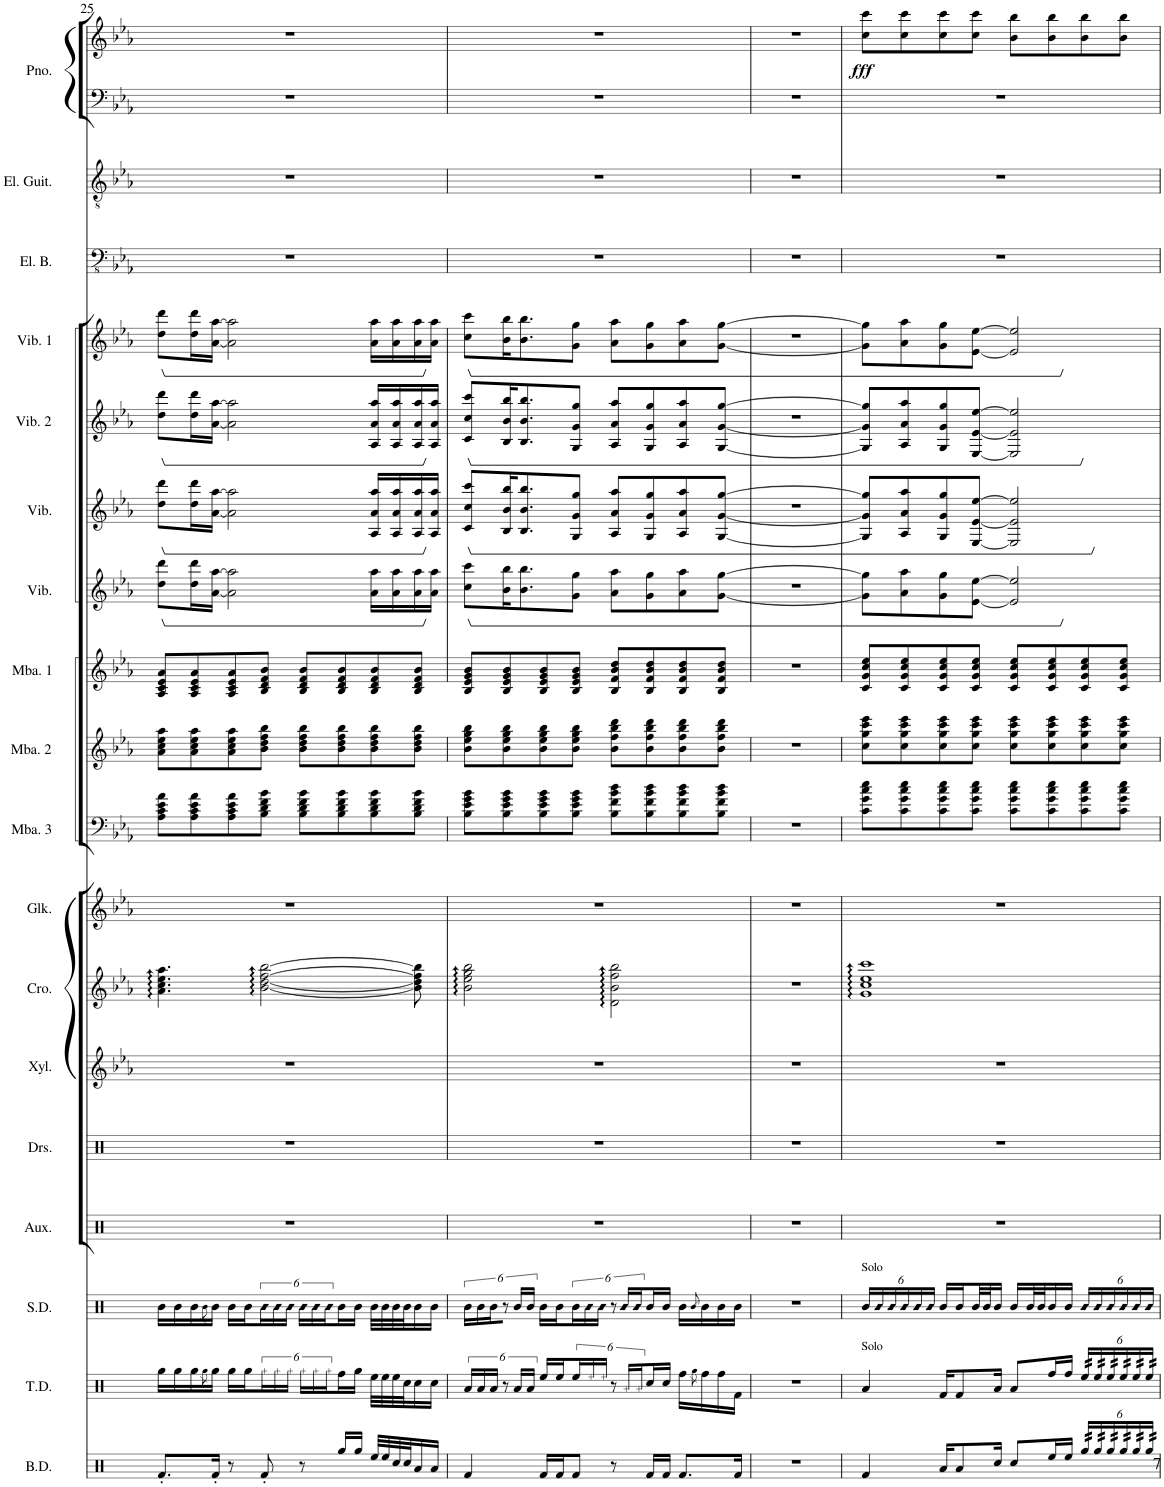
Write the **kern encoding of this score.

**kern	**kern	**kern	**kern	**kern	**kern	**kern	**kern	**kern	**kern	**kern	**kern	**kern	**kern	**kern	**kern	**kern	**kern	**kern	**dynam
*part18	*part17	*part16	*part15	*part14	*part13	*part12	*part11	*part10	*part9	*part8	*part7	*part6	*part5	*part4	*part3	*part2	*part1	*part1	*part1
*staff19	*staff18	*staff17	*staff16	*staff15	*staff14	*staff13	*staff12	*staff11	*staff10	*staff9	*staff8	*staff7	*staff6	*staff5	*staff4	*staff3	*staff2	*staff1	*staff1/2
*I"Bass Drums	*I"Tenor Drums	*I"Snare Drum	*I"Aux. Perc.	*I"Drumset	*I"Xylophone	*I"Crotales	*I"Glockenspiel	*I"Marimba 3	*I"Marimba 2	*I"Marimba 1	*I"Vibraphone 4	*I"Vibraphone 3	*I"Vibraphone 2	*I"Vibraphone 1	*I"Electric Bass	*I"Electric Guitar	*I"Piano	*	*
*I'B.D.	*I'T.D.	*I'S.D.	*I'Aux.	*I'Drs.	*I'Xyl.	*I'Cro.	*I'Glk.	*I'Mba. 3	*I'Mba. 2	*I'Mba. 1	*I'Vib.	*I'Vib.	*I'Vib. 2	*I'Vib. 1	*I'El. B.	*I'El. Guit.	*I'Pno.	*	*
!!LO:PB:g=z
*clefX	*clefX	*clefX	*clefX	*clefX	*clefG2	*clefG2	*clefG2	*clefF4	*clefG2	*clefG2	*clefG2	*clefG2	*clefG2	*clefG2	*clefFv4	*clefGv2	*clefF4	*clefG2	*
*	*	*	*	*	*Trd-7c-12	*Trd-14c-24	*Trd-14c-24	*	*	*	*	*	*	*	*	*	*	*	*
*k[]	*k[]	*k[]	*k[]	*k[]	*k[b-e-a-]	*k[b-e-a-]	*k[b-e-a-]	*k[b-e-a-]	*k[b-e-a-]	*k[b-e-a-]	*k[b-e-a-]	*k[b-e-a-]	*k[b-e-a-]	*k[b-e-a-]	*k[b-e-a-]	*k[b-e-a-]	*k[b-e-a-]	*k[b-e-a-]	*
*M4/4	*M4/4	*M4/4	*M4/4	*M4/4	*M4/4	*M4/4	*M4/4	*M4/4	*M4/4	*M4/4	*M4/4	*M4/4	*M4/4	*M4/4	*M4/4	*M4/4	*M4/4	*M4/4	*
=25	=25	=25	=25	=25	=25	=25	=25	=25	=25	=25	=25	=25	=25	=25	=25	=25	=25	=25	=25
8.Rf'/L	16Rgg\LL	16R\LL	1r	1r	1r	4.a-\ 4.cc\ 4.ee-\ 4.aa-\	1r	8A-\ 8c\ 8e-\ 8a-\L	8a-\ 8cc\ 8ee-\ 8aa-\L	8A-/ 8c/ 8e-/ 8a-/L	8dd\ 8ddd\L	8dd\ 8ddd\L	8dd\ 8ddd\L	8dd\ 8ddd\L	1r	1r	1r	1r	.
.	16Rgg\	16R\	.	.	.	.	.	.	.	.	.	.	.	.	.	.	.	.	.
.	16Rgg\	16R\	.	.	.	.	.	8A-\ 8c\ 8e-\ 8a-\	8a-\ 8cc\ 8ee-\ 8aa-\	8A-/ 8c/ 8e-/ 8a-/	16dd\ 16ddd\L	16dd\ 16ddd\L	16dd\ 16ddd\L	16dd\ 16ddd\L	.	.	.	.	.
.	8qRgg\	8qR\	.	.	.	.	.	.	.	.	.	.	.	.	.	.	.	.	.
16Rf'/Jk	16Rgg\JJ	16R\JJ	.	.	.	.	.	.	.	.	[16a-\ [16aa-\JJ	[16a-\ [16aa-\JJ	[16a-\ [16aa-\JJ	[16a-\ [16aa-\JJ	.	.	.	.	.
8r	16Rgg\LL	16R\LL	.	.	.	.	.	8A-\ 8c\ 8e-\ 8a-\	8a-\ 8cc\ 8ee-\ 8aa-\	8A-/ 8c/ 8e-/ 8a-/	2a-\] 2aa-\]	2a-\] 2aa-\]	2a-\] 2aa-\]	2a-\] 2aa-\]	.	.	.	.	.
.	16Rgg\	16R\	.	.	.	.	.	.	.	.	.	.	.	.	.	.	.	.	.
!	!LO:N:head=plus	!LO:N:head=diamond	!	!	!	!	!	!	!	!	!	!	!	!	!	!	!	!	!
8Rf'/	24Rgg\	24R\	.	.	.	[2b-\ [2dd\ [2ff\ [2bb-\	.	8B-\ 8d\ 8f\ 8b-\J	8b-\ 8dd\ 8ff\ 8bb-\J	8B-/ 8d/ 8f/ 8b-/J	.	.	.	.	.	.	.	.	.
!	!LO:N:head=plus	!LO:N:head=diamond	!	!	!	!	!	!	!	!	!	!	!	!	!	!	!	!	!
.	24Rgg\	24R\	.	.	.	.	.	.	.	.	.	.	.	.	.	.	.	.	.
!	!LO:N:head=plus	!LO:N:head=diamond	!	!	!	!	!	!	!	!	!	!	!	!	!	!	!	!	!
.	24Rgg\JJ	24R\JJ	.	.	.	.	.	.	.	.	.	.	.	.	.	.	.	.	.
!	!LO:N:head=plus	!LO:N:head=diamond	!	!	!	!	!	!	!	!	!	!	!	!	!	!	!	!	!
8r	24Rgg\LL	24R\LL	.	.	.	.	.	8B-\ 8d\ 8f\ 8b-\L	8b-\ 8dd\ 8ff\ 8bb-\L	8B-/ 8d/ 8f/ 8b-/L	.	.	.	.	.	.	.	.	.
!	!LO:N:head=plus	!LO:N:head=diamond	!	!	!	!	!	!	!	!	!	!	!	!	!	!	!	!	!
.	24Rgg\	24R\	.	.	.	.	.	.	.	.	.	.	.	.	.	.	.	.	.
!	!LO:N:head=plus	!LO:N:head=diamond	!	!	!	!	!	!	!	!	!	!	!	!	!	!	!	!	!
.	24Rgg\	24R\	.	.	.	.	.	.	.	.	.	.	.	.	.	.	.	.	.
16Rgg/LL	16Rff\	16R\	.	.	.	.	.	8B-\ 8d\ 8f\ 8b-\	8b-\ 8dd\ 8ff\ 8bb-\	8B-/ 8d/ 8f/ 8b-/	.	.	.	.	.	.	.	.	.
16Rgg/JJ	16Rgg\JJ	16R\JJ	.	.	.	.	.	.	.	.	.	.	.	.	.	.	.	.	.
32Ree/LLL	32Ree\LLL	32R\LLL	.	.	.	.	.	8B-\ 8d\ 8f\ 8b-\	8b-\ 8dd\ 8ff\ 8bb-\	8B-/ 8d/ 8f/ 8b-/	16a-\ 16aa-\LL	16A-/ 16a-/ 16aa-/LL	16A-/ 16a-/ 16aa-/LL	16a-\ 16aa-\LL	.	.	.	.	.
32Ree/	32Ree\	32R\	.	.	.	.	.	.	.	.	.	.	.	.	.	.	.	.	.
32Rcc/	32Ree\	32R\	.	.	.	.	.	.	.	.	16a-\ 16aa-\	16A-/ 16a-/ 16aa-/	16A-/ 16a-/ 16aa-/	16a-\ 16aa-\	.	.	.	.	.
32Rcc/J	32Rcc\J	32R\J	.	.	.	.	.	.	.	.	.	.	.	.	.	.	.	.	.
16Ra/	16Rcc\	16R\	.	.	.	8b-\] 8dd\] 8ff\] 8bb-\]	.	8B-\ 8d\ 8f\ 8b-\J	8b-\ 8dd\ 8ff\ 8bb-\J	8B-/ 8d/ 8f/ 8b-/J	16a-\ 16aa-\	16A-/ 16a-/ 16aa-/	16A-/ 16a-/ 16aa-/	16a-\ 16aa-\	.	.	.	.	.
16Ra/JJ	16Rcc\JJ	16R\JJ	.	.	.	.	.	.	.	.	16a-\ 16aa-\JJ	16A-/ 16a-/ 16aa-/JJ	16A-/ 16a-/ 16aa-/JJ	16a-\ 16aa-\JJ	.	.	.	.	.
=26	=26	=26	=26	=26	=26	=26	=26	=26	=26	=26	=26	=26	=26	=26	=26	=26	=26	=26	=26
4Rf/	24Ra/LL	24R\LL	1r	1r	1r	2b-\ 2ee-\ 2gg\ 2bb-\	1r	8B-\ 8e-\ 8g\ 8b-\L	8b-\ 8ee-\ 8gg\ 8bb-\L	8B-/ 8e-/ 8g/ 8b-/L	8cc\ 8ccc\L	8c/ 8cc/ 8ccc/L	8c/ 8cc/ 8ccc/L	8cc\ 8ccc\L	1r	1r	1r	1r	.
.	24Ra/	24R\	.	.	.	.	.	.	.	.	.	.	.	.	.	.	.	.	.
.	24Ra/JJ	24R\J	.	.	.	.	.	.	.	.	.	.	.	.	.	.	.	.	.
.	8r	8r	.	.	.	.	.	8B-\ 8e-\ 8g\ 8b-\	8b-\ 8ee-\ 8gg\ 8bb-\	8B-/ 8e-/ 8g/ 8b-/	16b-\ 16bb-\K	16B-/ 16b-/ 16bb-/K	16B-/ 16b-/ 16bb-/K	16b-\ 16bb-\K	.	.	.	.	.
.	.	.	.	.	.	.	.	.	.	.	8.b-\ 8.bb-\	8.B-/ 8.b-/ 8.bb-/	8.B-/ 8.b-/ 8.bb-/	8.b-\ 8.bb-\	.	.	.	.	.
16Rf/LL	24Ra/LL	24R/LL	.	.	.	.	.	8B-\ 8e-\ 8g\ 8b-\	8b-\ 8ee-\ 8gg\ 8bb-\	8B-/ 8e-/ 8g/ 8b-/	.	.	.	.	.	.	.	.	.
.	24Ra/JJ	24R/JJ	.	.	.	.	.	.	.	.	.	.	.	.	.	.	.	.	.
16Rf/J	.	.	.	.	.	.	.	.	.	.	.	.	.	.	.	.	.	.	.
.	16Ree/LL	16R\LL	.	.	.	.	.	.	.	.	.	.	.	.	.	.	.	.	.
8Rf/J	.	.	.	.	.	.	.	8B-\ 8e-\ 8g\ 8b-\J	8b-\ 8ee-\ 8gg\ 8bb-\J	8B-/ 8e-/ 8g/ 8b-/J	8g\ 8gg\J	8G/ 8g/ 8gg/J	8G/ 8g/ 8gg/J	8g\ 8gg\J	.	.	.	.	.
.	16Ree/	16R\	.	.	.	.	.	.	.	.	.	.	.	.	.	.	.	.	.
.	24Ree/	24R\	.	.	.	.	.	.	.	.	.	.	.	.	.	.	.	.	.
!	!LO:N:head=plus	!LO:N:head=diamond	!	!	!	!	!	!	!	!	!	!	!	!	!	!	!	!	!
8r	24Ree/	24R\	.	.	.	2d\ 2b-\ 2ff\ 2bb-\	.	8B-\ 8f\ 8b-\ 8dd\L	8b-\ 8ff\ 8bb-\ 8ddd\L	8B-/ 8f/ 8b-/ 8dd/L	8a-\ 8aa-\L	8A-/ 8a-/ 8aa-/L	8A-/ 8a-/ 8aa-/L	8a-\ 8aa-\L	.	.	.	.	.
!	!LO:N:head=plus	!LO:N:head=diamond	!	!	!	!	!	!	!	!	!	!	!	!	!	!	!	!	!
.	24Ree/JJ	24R\JJ	.	.	.	.	.	.	.	.	.	.	.	.	.	.	.	.	.
.	8r	8r	.	.	.	.	.	.	.	.	.	.	.	.	.	.	.	.	.
16Rf/LL	.	.	.	.	.	.	.	8B-\ 8f\ 8b-\ 8dd\	8b-\ 8ff\ 8bb-\ 8ddd\	8B-/ 8f/ 8b-/ 8dd/	8g\ 8gg\	8G/ 8g/ 8gg/	8G/ 8g/ 8gg/	8g\ 8gg\	.	.	.	.	.
16Rf/JJ	.	.	.	.	.	.	.	.	.	.	.	.	.	.	.	.	.	.	.
!	!LO:N:head=plus	!LO:N:head=diamond	!	!	!	!	!	!	!	!	!	!	!	!	!	!	!	!	!
.	24Ra/LL	24R/LL	.	.	.	.	.	.	.	.	.	.	.	.	.	.	.	.	.
!	!LO:N:head=plus	!LO:N:head=diamond	!	!	!	!	!	!	!	!	!	!	!	!	!	!	!	!	!
8.Rf/L	24Ra/	24R/	.	.	.	.	.	8B-\ 8f\ 8b-\ 8dd\	8b-\ 8ff\ 8bb-\ 8ddd\	8B-/ 8f/ 8b-/ 8dd/	8a-\ 8aa-\	8A-/ 8a-/ 8aa-/	8A-/ 8a-/ 8aa-/	8a-\ 8aa-\	.	.	.	.	.
.	16Rcc/	16R/	.	.	.	.	.	.	.	.	.	.	.	.	.	.	.	.	.
.	16Rcc/JJ	16R/JJ	.	.	.	.	.	.	.	.	.	.	.	.	.	.	.	.	.
.	.	.	.	.	.	.	.	8B-\ 8f\ 8b-\ 8dd\J	8b-\ 8ff\ 8bb-\ 8ddd\J	8B-/ 8f/ 8b-/ 8dd/J	[8g\ [8gg\J	[8G/ [8g/ [8gg/J	[8G/ [8g/ [8gg/J	[8g\ [8gg\J	.	.	.	.	.
.	16Rff\LL	16R\LL	.	.	.	.	.	.	.	.	.	.	.	.	.	.	.	.	.
16Rf/Jk	.	.	.	.	.	.	.	.	.	.	.	.	.	.	.	.	.	.	.
.	8qRgg\	8qR/	.	.	.	.	.	.	.	.	.	.	.	.	.	.	.	.	.
.	16Rff\	16R\	.	.	.	.	.	.	.	.	.	.	.	.	.	.	.	.	.
6ryy	.	.	6ryy	6ryy	6ryy	6ryy	6ryy	6ryy	6ryy	6ryy	6ryy	6ryy	6ryy	6ryy	6ryy	6ryy	6ryy	6ryy	.
.	16Rff\	16R\	.	.	.	.	.	.	.	.	.	.	.	.	.	.	.	.	.
.	16Rf\JJ	16R\JJ	.	.	.	.	.	.	.	.	.	.	.	.	.	.	.	.	.
=27	=27	=27	=27	=27	=27	=27	=27	=27	=27	=27	=27	=27	=27	=27	=27	=27	=27	=27	=27
1r	1r	1r	1r	1r	1r	1r	1r	1r	1r	1r	1r	1r	1r	1r	1r	1r	1r	1r	.
=28	=28	=28	=28	=28	=28	=28	=28	=28	=28	=28	=28	=28	=28	=28	=28	=28	=28	=28	=28
*	*	*Xbrackettup	*	*	*	*	*	*	*	*	*	*	*	*	*	*	*	*	*
!	!	!LO:TX:a:t=Solo	!	!	!	!	!	!	!	!	!	!	!	!	!	!	!	!	!
!	!LO:TX:a:t=Solo	!	!	!	!	!	!	!	!	!	!	!	!	!	!	!	!	!	!
!	!	!	!	!	!	!	!	!	!	!	!	!	!	!	!	!	!	!	!LO:DY:b
4Rf/	4Ra/	24R/LL	1r	1r	1r	1g 1cc 1ee- 1ccc	1r	8c\ 8g\ 8cc\ 8ee-\L	8cc\ 8gg\ 8ccc\ 8eee-\L	8c/ 8g/ 8cc/ 8ee-/L	8g\] 8gg\]L	8G/] 8g/] 8gg/]L	8G/] 8g/] 8gg/]L	8g\] 8gg\]L	1r	1r	1r	8cc\ 8ccc\L	fff
!	!	!LO:N:head=diamond	!	!	!	!	!	!	!	!	!	!	!	!	!	!	!	!	!
.	.	24R/	.	.	.	.	.	.	.	.	.	.	.	.	.	.	.	.	.
!	!	!LO:N:head=diamond	!	!	!	!	!	!	!	!	!	!	!	!	!	!	!	!	!
.	.	24R/	.	.	.	.	.	.	.	.	.	.	.	.	.	.	.	.	.
!	!	!LO:N:head=diamond	!	!	!	!	!	!	!	!	!	!	!	!	!	!	!	!	!
.	.	24R/	.	.	.	.	.	8c\ 8g\ 8cc\ 8ee-\	8cc\ 8gg\ 8ccc\ 8eee-\	8c/ 8g/ 8cc/ 8ee-/	8a-\ 8aa-\	8A-/ 8a-/ 8aa-/	8A-/ 8a-/ 8aa-/	8a-\ 8aa-\	.	.	.	8cc\ 8ccc\	.
!	!	!LO:N:head=diamond	!	!	!	!	!	!	!	!	!	!	!	!	!	!	!	!	!
.	.	24R/	.	.	.	.	.	.	.	.	.	.	.	.	.	.	.	.	.
!	!	!LO:N:head=diamond	!	!	!	!	!	!	!	!	!	!	!	!	!	!	!	!	!
.	.	24R/JJ	.	.	.	.	.	.	.	.	.	.	.	.	.	.	.	.	.
16Ra/KL	16Rf/KL	16R/LL	.	.	.	.	.	8c\ 8g\ 8cc\ 8ee-\	8cc\ 8gg\ 8ccc\ 8eee-\	8c/ 8g/ 8cc/ 8ee-/	8g\ 8gg\	8G/ 8g/ 8gg/	8G/ 8g/ 8gg/	8g\ 8gg\	.	.	.	8cc\ 8ccc\	.
8Ra/	8Rf/	16R/	.	.	.	.	.	.	.	.	.	.	.	.	.	.	.	.	.
.	.	32R/L	.	.	.	.	.	8c\ 8g\ 8cc\ 8ee-\J	8cc\ 8gg\ 8ccc\ 8eee-\J	8c/ 8g/ 8cc/ 8ee-/J	[8e-\ [8ee-\J	[8E-/ [8e-/ [8ee-/J	[8E-/ [8e-/ [8ee-/J	[8e-\ [8ee-\J	.	.	.	8cc\ 8ccc\J	.
.	.	32R/J	.	.	.	.	.	.	.	.	.	.	.	.	.	.	.	.	.
16Rcc/Jk	16Ra/Jk	16R/JJ	.	.	.	.	.	.	.	.	.	.	.	.	.	.	.	.	.
8Rcc/L	8Ra/L	16R/LL	.	.	.	.	.	8c\ 8g\ 8cc\ 8ee-\L	8cc\ 8gg\ 8ccc\ 8eee-\L	8c/ 8g/ 8cc/ 8ee-/L	2e-/] 2ee-/]	2E-/] 2e-/] 2ee-/]	2E-/] 2e-/] 2ee-/]	2e-/] 2ee-/]	.	.	.	8b-\ 8bb-\L	.
.	.	32R/L	.	.	.	.	.	.	.	.	.	.	.	.	.	.	.	.	.
.	.	32R/J	.	.	.	.	.	.	.	.	.	.	.	.	.	.	.	.	.
16Ree/L	16Rff/L	16R/	.	.	.	.	.	8c\ 8g\ 8cc\ 8ee-\	8cc\ 8gg\ 8ccc\ 8eee-\	8c/ 8g/ 8cc/ 8ee-/	.	.	.	.	.	.	.	8b-\ 8bb-\	.
16Ree/JJ	16Rff/JJ	16R/JJ	.	.	.	.	.	.	.	.	.	.	.	.	.	.	.	.	.
*Xbrackettup	*Xbrackettup	*	*	*	*	*	*	*	*	*	*	*	*	*	*	*	*	*	*
!	!	!LO:N:head=diamond	!	!	!	!	!	!	!	!	!	!	!	!	!	!	!	!	!
*tremolo	*	*	*	*	*	*	*	*	*	*	*	*	*	*	*	*	*	*	*
*	*tremolo	*	*	*	*	*	*	*	*	*	*	*	*	*	*	*	*	*	*
96Rgg/LLLL	96Ree/LLLL	24R/LL	.	.	.	.	.	8c\ 8g\ 8cc\ 8ee-\	8cc\ 8gg\ 8ccc\ 8eee-\	8c/ 8g/ 8cc/ 8ee-/	.	.	.	.	.	.	.	8b-\ 8bb-\	.
96Rgg/	96Ree/	.	.	.	.	.	.	.	.	.	.	.	.	.	.	.	.	.	.
96Rgg/	96Ree/	.	.	.	.	.	.	.	.	.	.	.	.	.	.	.	.	.	.
96Rgg/	96Ree/	.	.	.	.	.	.	.	.	.	.	.	.	.	.	.	.	.	.
!	!	!LO:N:head=diamond	!	!	!	!	!	!	!	!	!	!	!	!	!	!	!	!	!
96Rgg/	96Ree/	24R/	.	.	.	.	.	.	.	.	.	.	.	.	.	.	.	.	.
96Rgg/	96Ree/	.	.	.	.	.	.	.	.	.	.	.	.	.	.	.	.	.	.
96Rgg/	96Ree/	.	.	.	.	.	.	.	.	.	.	.	.	.	.	.	.	.	.
96Rgg/	96Ree/	.	.	.	.	.	.	.	.	.	.	.	.	.	.	.	.	.	.
!	!	!LO:N:head=diamond	!	!	!	!	!	!	!	!	!	!	!	!	!	!	!	!	!
96Rgg/	96Ree/	24R/	.	.	.	.	.	.	.	.	.	.	.	.	.	.	.	.	.
96Rgg/	96Ree/	.	.	.	.	.	.	.	.	.	.	.	.	.	.	.	.	.	.
96Rgg/	96Ree/	.	.	.	.	.	.	.	.	.	.	.	.	.	.	.	.	.	.
96Rgg/	96Ree/	.	.	.	.	.	.	.	.	.	.	.	.	.	.	.	.	.	.
!	!	!LO:N:head=diamond	!	!	!	!	!	!	!	!	!	!	!	!	!	!	!	!	!
96Rgg/	96Ree/	24R/	.	.	.	.	.	8c\ 8g\ 8cc\ 8ee-\J	8cc\ 8gg\ 8ccc\ 8eee-\J	8c/ 8g/ 8cc/ 8ee-/J	.	.	.	.	.	.	.	8b-\ 8bb-\J	.
96Rgg/	96Ree/	.	.	.	.	.	.	.	.	.	.	.	.	.	.	.	.	.	.
96Rgg/	96Ree/	.	.	.	.	.	.	.	.	.	.	.	.	.	.	.	.	.	.
96Rgg/	96Ree/	.	.	.	.	.	.	.	.	.	.	.	.	.	.	.	.	.	.
!	!	!LO:N:head=diamond	!	!	!	!	!	!	!	!	!	!	!	!	!	!	!	!	!
96Rgg/	96Ree/	24R/	.	.	.	.	.	.	.	.	.	.	.	.	.	.	.	.	.
96Rgg/	96Ree/	.	.	.	.	.	.	.	.	.	.	.	.	.	.	.	.	.	.
96Rgg/	96Ree/	.	.	.	.	.	.	.	.	.	.	.	.	.	.	.	.	.	.
96Rgg/	96Ree/	.	.	.	.	.	.	.	.	.	.	.	.	.	.	.	.	.	.
!	!	!LO:N:head=diamond	!	!	!	!	!	!	!	!	!	!	!	!	!	!	!	!	!
96Rgg/	96Ree/	24R/JJ	.	.	.	.	.	.	.	.	.	.	.	.	.	.	.	.	.
96Rgg/	96Ree/	.	.	.	.	.	.	.	.	.	.	.	.	.	.	.	.	.	.
96Rgg/	96Ree/	.	.	.	.	.	.	.	.	.	.	.	.	.	.	.	.	.	.
96Rgg/JJJJ	96Ree/JJJJ	.	.	.	.	.	.	.	.	.	.	.	.	.	.	.	.	.	.
*	*Xtremolo	*	*	*	*	*	*	*	*	*	*	*	*	*	*	*	*	*	*
*Xtremolo	*	*	*	*	*	*	*	*	*	*	*	*	*	*	*	*	*	*	*
=	=	=	=	=	=	=	=	=	=	=	=	=	=	=	=	=	=	=	=
*-	*-	*-	*-	*-	*-	*-	*-	*-	*-	*-	*-	*-	*-	*-	*-	*-	*-	*-	*-
